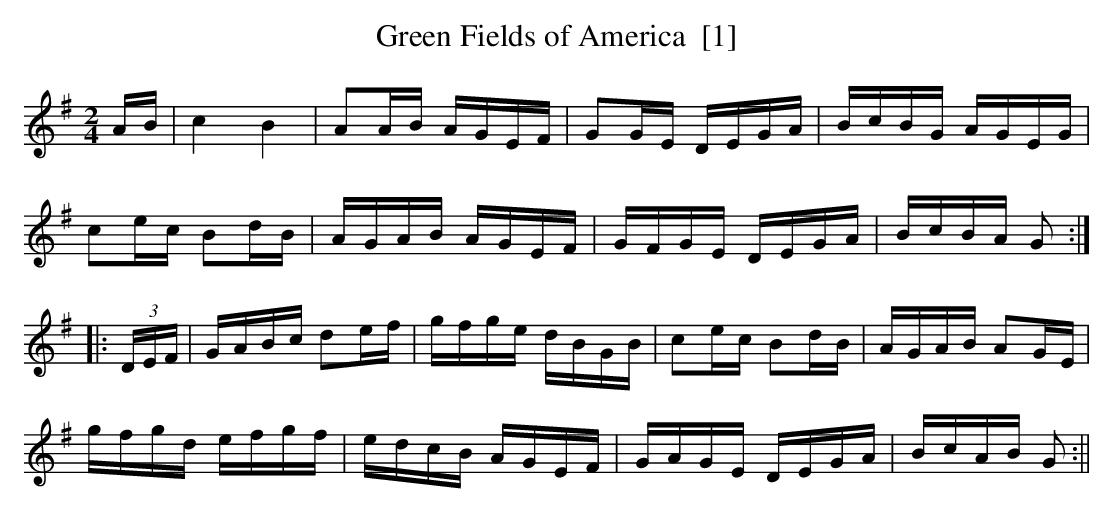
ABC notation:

X:1
T:Green Fields of America  [1]
M:2/4
L:1/8
K:G
A/B/ | c2B2 | AA/B/ A/G/E/F/ | GG/E/ D/E/G/A/ | B/c/B/G/ A/G/E/G/ |
ce/c/ Bd/B/ | A/G/A/B/ A/G/E/F/ | G/F/G/E/ D/E/G/A/ | B/c/B/A/ G :|
|: (3D/E/F/ | G/A/B/c/ de/f/ | g/f/g/e/ d/B/G/B/ | ce/c/ Bd/B/ | A/G/A/B/ AG/E/ |
g/f/g/d/ e/f/g/f/ | e/d/c/B/ A/G/E/F/ | G/A/G/E/ D/E/G/A/ | B/c/A/B/ G :||
